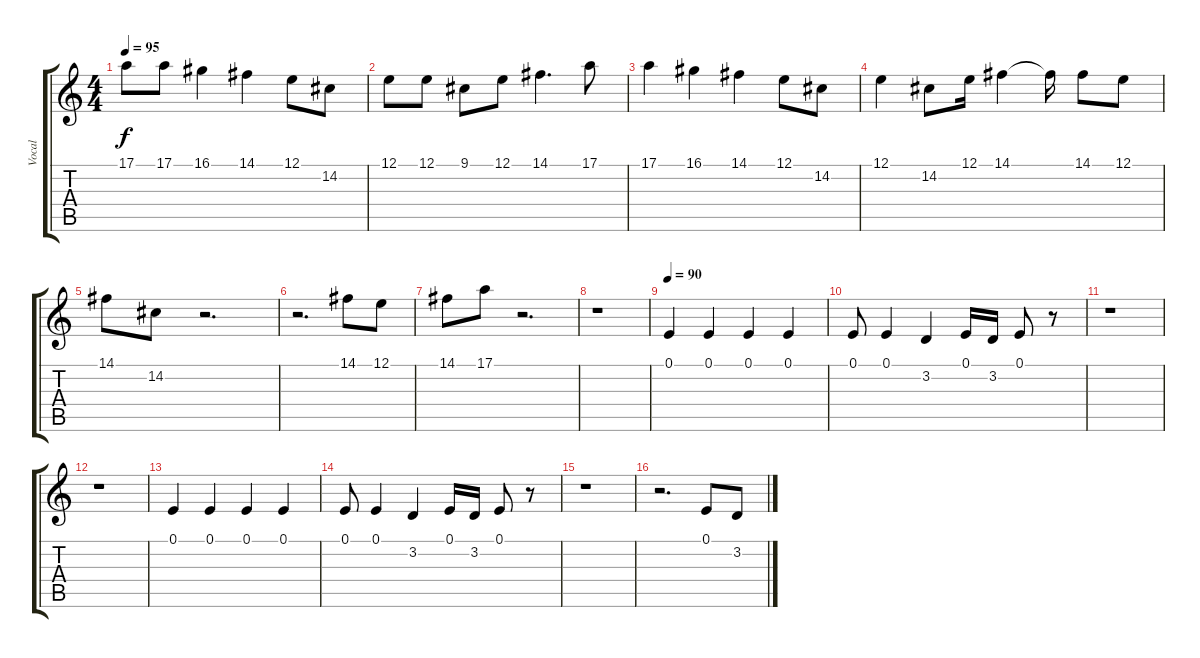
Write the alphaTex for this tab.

\track ("Vocal" "Vocal") {instrument synthvoice}
\staff {score tabs}
\tuning (E4 B3 G3 D3 A2 E2) {hide}
\ts (4 4)
\tempo 95
\clef g2
\ks c
17.1.8{dy f} 17.1.8 16.1.4 14.1.4 12.1.8 14.2.8 |
12.1.8 12.1.8 9.1.8 12.1.8 14.1.4{d} 17.1.8 |
17.1.4 16.1.4 14.1.4 12.1.8 14.2.8 |
12.1.4 14.2.8 12.1.16 14.1.4 14.1{t}.16 14.1.8 12.1.8 |
14.1.8 14.2.8 r.2{d} |
r.2{d} 14.1.8 12.1.8 |
14.1.8 17.1.8 r.2{d} |
r.1 |
\tempo 90
0.1.4 0.1.4 0.1.4 0.1.4 |
0.1.8 0.1.4 3.2.4 0.1.16 3.2.16 0.1.8 r.8 |
r.1 |
r.1 |
0.1.4 0.1.4 0.1.4 0.1.4 |
0.1.8 0.1.4 3.2.4 0.1.16 3.2.16 0.1.8 r.8 |
r.1 |
r.2{d} 0.1.8 3.2.8
